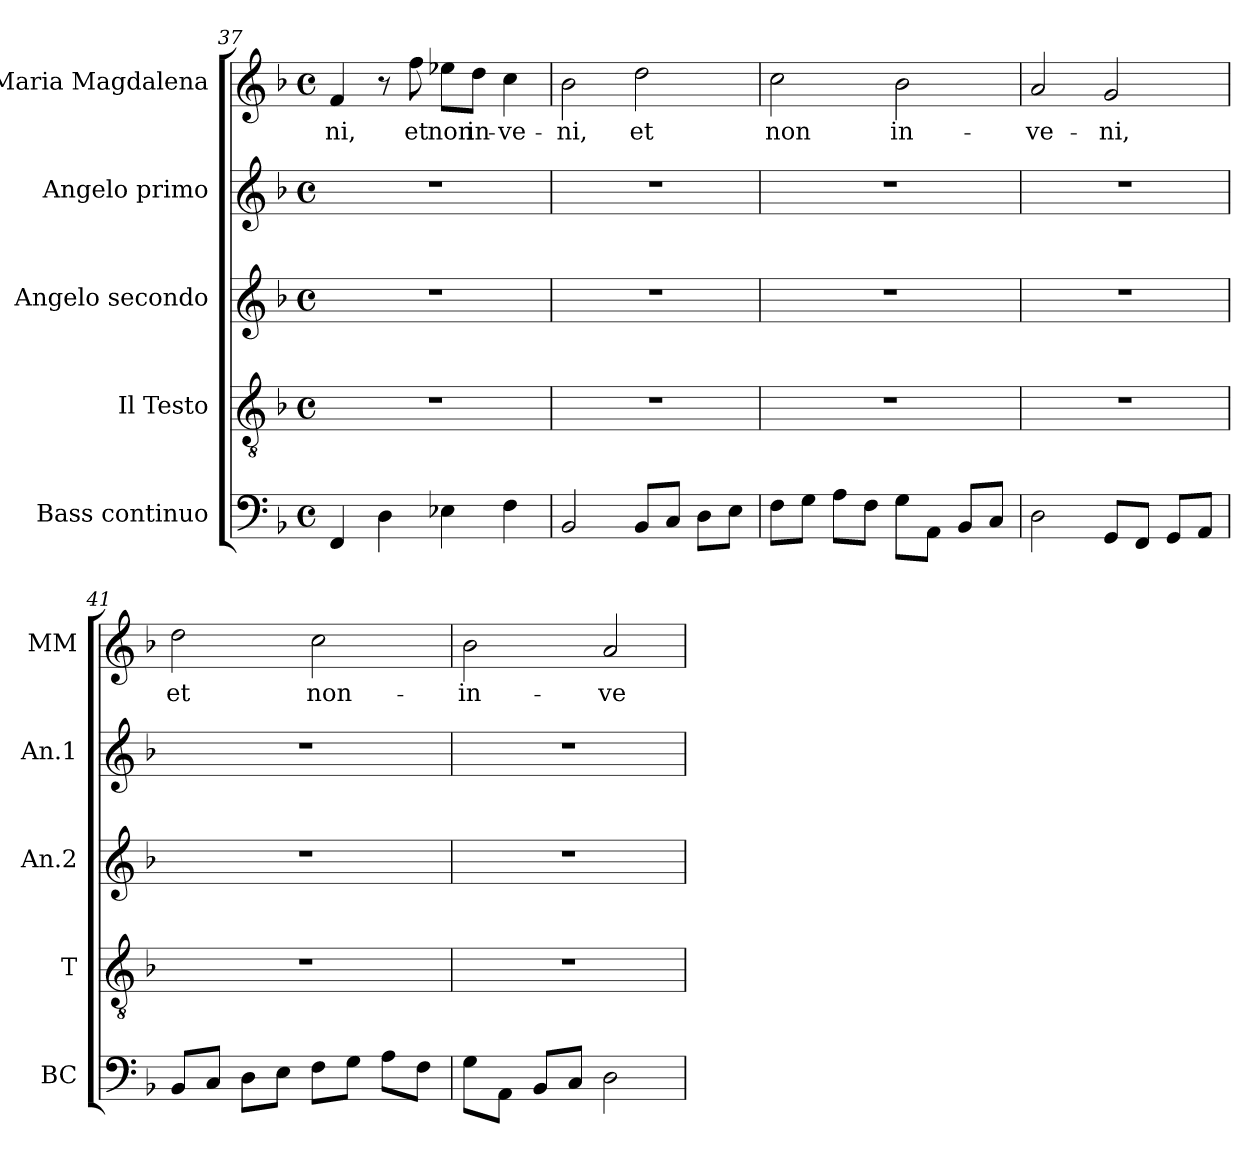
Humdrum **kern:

**kern	**kern	**kern	**kern	**kern	**text
*part5	*part4	*part3	*part2	*part1	*part1
*staff5	*staff4	*staff3	*staff2	*staff1	*staff1
*I"Bass continuo	*I"Il Testo	*I"Angelo  secondo	*I"Angelo  primo	*I"Maria  Magdalena	*
*I'BC	*I'T	*I'An.2	*I'An.1	*I'MM	*
*clefF4	*clefGv2	*clefG2	*clefG2	*clefG2	*
*k[b-]	*k[b-]	*k[b-]	*k[b-]	*k[b-]	*
*F:	*F:	*F:	*F:	*F:	*
*M4/4	*M4/4	*M4/4	*M4/4	*M4/4	*
*met(c)	*met(c)	*met(c)	*met(c)	*met(c)	*
=37	=37	=37	=37	=37	=37
!	!	!	!	!	!LO:LY:b
4FF/	1r	1r	1r	4f/	-ni,
4D\	.	.	.	8r	.
!	!	!	!	!	!LO:LY:b
.	.	.	.	8ff\	et
!	!	!	!	!	!LO:LY:b
4E-X\	.	.	.	8ee-X\L	non
!	!	!	!	!	!LO:LY:b
.	.	.	.	8dd\J	in-
!	!	!	!	!	!LO:LY:b
4F\	.	.	.	4cc\	-ve-
=38	=38	=38	=38	=38	=38
!	!	!	!	!	!LO:LY:b
2BB-/	1r	1r	1r	2b-\	-ni,
!	!	!	!	!	!LO:LY:b
8BB-/L	.	.	.	2dd\	et
8C/J	.	.	.	.	.
8D\L	.	.	.	.	.
8E\J	.	.	.	.	.
=39	=39	=39	=39	=39	=39
!	!	!	!	!	!LO:LY:b
8F\L	1r	1r	1r	2cc\	non
8G\J	.	.	.	.	.
8A\L	.	.	.	.	.
8F\J	.	.	.	.	.
!	!	!	!	!	!LO:LY:b
8G\L	.	.	.	2b-\	in-
8AA\J	.	.	.	.	.
8BB-/L	.	.	.	.	.
8C/J	.	.	.	.	.
=40	=40	=40	=40	=40	=40
!	!	!	!	!	!LO:LY:b
2D\	1r	1r	1r	2a/	-ve-
!	!	!	!	!	!LO:LY:b
8GG/L	.	.	.	2g/	-ni,
8FF/J	.	.	.	.	.
8GG/L	.	.	.	.	.
8AA/J	.	.	.	.	.
=41	=41	=41	=41	=41	=41
!	!	!	!	!	!LO:LY:b
8BB-/L	1r	1r	1r	2dd\	et
8C/J	.	.	.	.	.
8D\L	.	.	.	.	.
8E\J	.	.	.	.	.
!	!	!	!	!	!LO:LY:b
8F\L	.	.	.	2cc\	non-
8G\J	.	.	.	.	.
8A\L	.	.	.	.	.
8F\J	.	.	.	.	.
=42	=42	=42	=42	=42	=42
!	!	!	!	!	!LO:LY:b
8G\L	1r	1r	1r	2b-\	-in-
8AA\J	.	.	.	.	.
8BB-/L	.	.	.	.	.
8C/J	.	.	.	.	.
!	!	!	!	!	!LO:LY:b
2D\	.	.	.	2a/	-ve-
=	=	=	=	=	=
*-	*-	*-	*-	*-	*-
